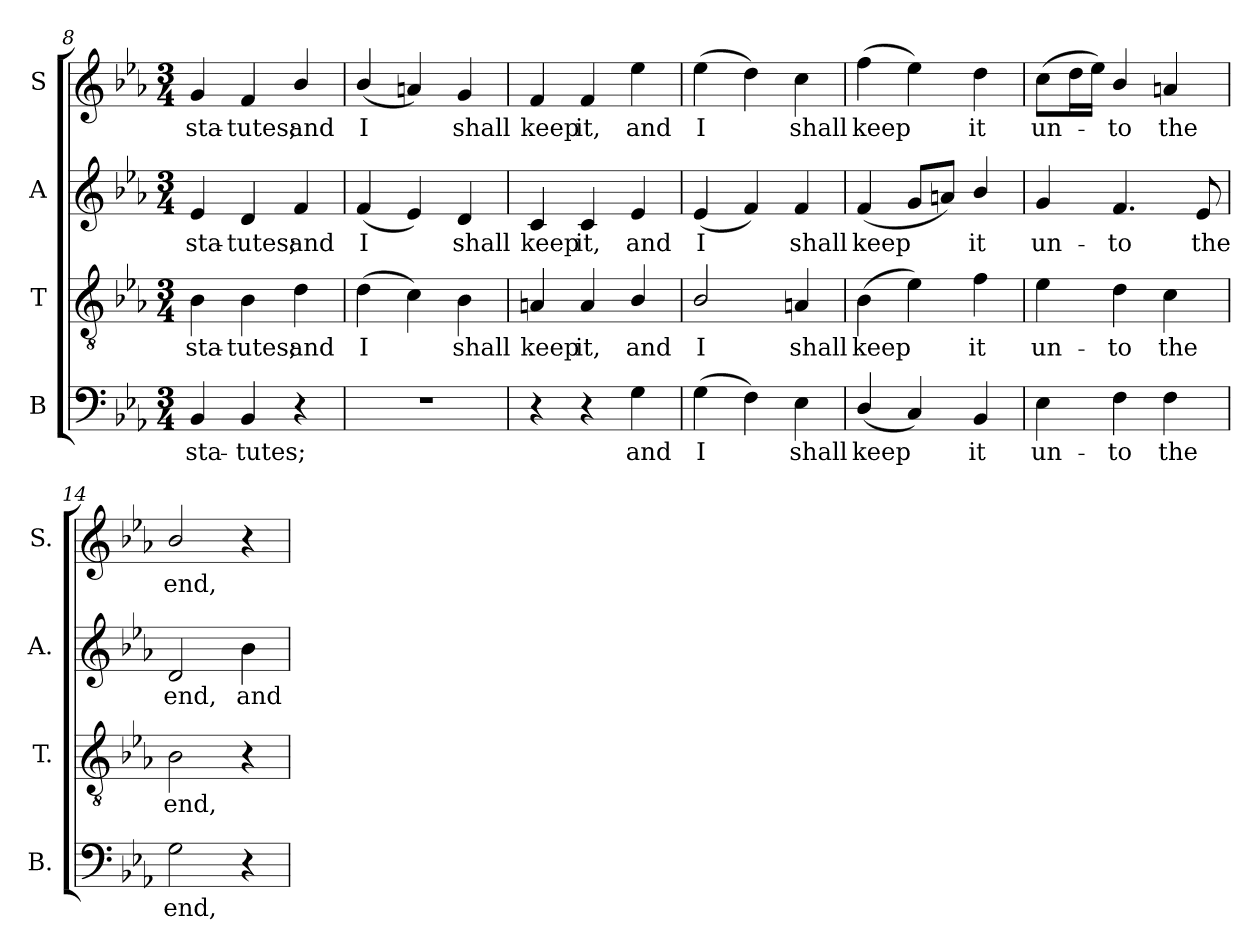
**kern	**text	**kern	**text	**kern	**text	**kern	**text
*part4	*part4	*part3	*part3	*part2	*part2	*part1	*part1
*staff4	*staff4	*staff3	*staff3	*staff2	*staff2	*staff1	*staff1
*I"B	*	*I"T	*	*I"A	*	*I"S	*
*I'B.	*	*I'T.	*	*I'A.	*	*I'S.	*
*clefF4	*	*clefGv2	*	*clefG2	*	*clefG2	*
*	*	*ITrd7c12	*	*	*	*	*
*k[b-e-a-]	*	*k[b-e-a-]	*	*k[b-e-a-]	*	*k[b-e-a-]	*
*E-:	*	*E-:	*	*E-:	*	*E-:	*
*M3/4	*	*M3/4	*	*M3/4	*	*M3/4	*
=8	=8	=8	=8	=8	=8	=8	=8
!	!LO:LY:b:color=#000000	!	!	!	!	!	!
!	!	!	!LO:LY:b:color=#000000	!	!	!	!
!	!	!	!	!	!LO:LY:b:color=#000000	!	!
!	!	!	!	!	!	!	!LO:LY:b:color=#000000
4BB-i/	sta-	4BB-i\	sta-	4e-i/	sta-	4gi/	sta-
!	!LO:LY:b:color=#000000	!	!	!	!	!	!
!	!	!	!LO:LY:b:color=#000000	!	!	!	!
!	!	!	!	!	!LO:LY:b:color=#000000	!	!
!	!	!	!	!	!	!	!LO:LY:b:color=#000000
4BB-i/	-tutes;	4BB-i\	-tutes;	4di/	-tutes;	4fi/	-tutes;
!	!	!	!LO:LY:b:color=#000000	!	!	!	!
!	!	!	!	!	!LO:LY:b:color=#000000	!	!
!	!	!	!	!	!	!	!LO:LY:b:color=#000000
4r	.	4Di\	and	4fi/	and	4b-i/	and
=9	=9	=9	=9	=9	=9	=9	=9
!LO:N:vis=1	!	!	!	!	!	!	!
!	!	!	!LO:LY:b:color=#000000	!	!	!	!
!	!	!	!	!	!LO:LY:b:color=#000000	!	!
!	!	!	!	!	!	!	!LO:LY:b:color=#000000
2.r	.	(4Di\	I	(4fi/	I	(4b-i/	I
.	.	4Ci\)	.	4e-i/)	.	4ani/)	.
!	!	!	!LO:LY:b:color=#000000	!	!	!	!
!	!	!	!	!	!LO:LY:b:color=#000000	!	!
!	!	!	!	!	!	!	!LO:LY:b:color=#000000
.	.	4BB-i\	shall	4di/	shall	4gi/	shall
=10	=10	=10	=10	=10	=10	=10	=10
!	!	!	!LO:LY:b:color=#000000	!	!	!	!
!	!	!	!	!	!LO:LY:b:color=#000000	!	!
!	!	!	!	!	!	!	!LO:LY:b:color=#000000
4r	.	4AAni/	keep	4ci/	keep	4fi/	keep
!	!	!	!LO:LY:b:color=#000000	!	!	!	!
!	!	!	!	!	!LO:LY:b:color=#000000	!	!
!	!	!	!	!	!	!	!LO:LY:b:color=#000000
4r	.	4AAi/	it,	4ci/	it,	4fi/	it,
!	!LO:LY:b:color=#000000	!	!	!	!	!	!
!	!	!	!LO:LY:b:color=#000000	!	!	!	!
!	!	!	!	!	!LO:LY:b:color=#000000	!	!
!	!	!	!	!	!	!	!LO:LY:b:color=#000000
4Gi\	and	4BB-i/	and	4e-i/	and	4ee-i\	and
!!LO:LB:g=z
=11	=11	=11	=11	=11	=11	=11	=11
!	!LO:LY:b:color=#000000	!	!	!	!	!	!
!	!	!	!LO:LY:b:color=#000000	!	!	!	!
!	!	!	!	!	!LO:LY:b:color=#000000	!	!
!	!	!	!	!	!	!	!LO:LY:b:color=#000000
(4Gi\	I	2BB-i/	I	(4e-i/	I	(4ee-i\	I
4Fi\)	.	.	.	4fi/)	.	4ddi\)	.
!	!LO:LY:b:color=#000000	!	!	!	!	!	!
!	!	!	!LO:LY:b:color=#000000	!	!	!	!
!	!	!	!	!	!LO:LY:b:color=#000000	!	!
!	!	!	!	!	!	!	!LO:LY:b:color=#000000
4E-i\	shall	4AAni/	shall	4fi/	shall	4cci\	shall
=12	=12	=12	=12	=12	=12	=12	=12
!	!LO:LY:b:color=#000000	!	!	!	!	!	!
!	!	!	!LO:LY:b:color=#000000	!	!	!	!
!	!	!	!	!	!LO:LY:b:color=#000000	!	!
!	!	!	!	!	!	!	!LO:LY:b:color=#000000
(4Di/	keep	(4BB-i\	keep	(4fi/	keep	(4ffi\	keep
4Ci/)	.	4E-i\)	.	8gi/L	.	4ee-i\)	.
.	.	.	.	8ani/J)	.	.	.
!	!LO:LY:b:color=#000000	!	!	!	!	!	!
!	!	!	!LO:LY:b:color=#000000	!	!	!	!
!	!	!	!	!	!LO:LY:b:color=#000000	!	!
!	!	!	!	!	!	!	!LO:LY:b:color=#000000
4BB-i/	it	4Fi\	it	4b-i/	it	4ddi\	it
=13	=13	=13	=13	=13	=13	=13	=13
!	!LO:LY:b:color=#000000	!	!	!	!	!	!
!	!	!	!LO:LY:b:color=#000000	!	!	!	!
!	!	!	!	!	!LO:LY:b:color=#000000	!	!
!	!	!	!	!	!	!	!LO:LY:b:color=#000000
4E-i\	un-	4E-i\	un-	4gi/	un-	(8cci\L	un-
.	.	.	.	.	.	16ddi\L	.
.	.	.	.	.	.	16ee-i\JJ)	.
!	!LO:LY:b:color=#000000	!	!	!	!	!	!
!	!	!	!LO:LY:b:color=#000000	!	!	!	!
!	!	!	!	!	!LO:LY:b:color=#000000	!	!
!	!	!	!	!	!	!	!LO:LY:b:color=#000000
4Fi\	-to	4Di\	-to	4.fi/	-to	4b-i/	-to
!	!LO:LY:b:color=#000000	!	!	!	!	!	!
!	!	!	!LO:LY:b:color=#000000	!	!	!	!
!	!	!	!	!	!	!	!LO:LY:b:color=#000000
4Fi\	the	4Ci\	the	.	.	4ani/	the
!	!	!	!	!	!LO:LY:b:color=#000000	!	!
.	.	.	.	8e-i/	the	.	.
=14	=14	=14	=14	=14	=14	=14	=14
!	!LO:LY:b:color=#000000	!	!	!	!	!	!
!	!	!	!LO:LY:b:color=#000000	!	!	!	!
!	!	!	!	!	!LO:LY:b:color=#000000	!	!
!	!	!	!	!	!	!	!LO:LY:b:color=#000000
2Gi\	end,	2BB-i\	end,	2di/	end,	2b-i/	end,
!	!	!	!	!	!LO:LY:b:color=#000000	!	!
4r	.	4r	.	4b-i\	and	4r	.
=	=	=	=	=	=	=	=
*-	*-	*-	*-	*-	*-	*-	*-
